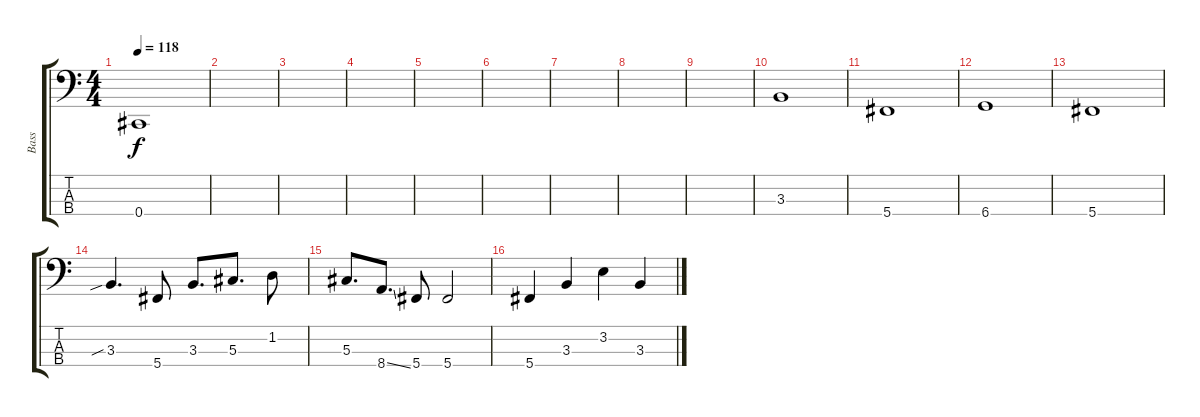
\track ("Bass " "Bass ") {instrument electricbassfinger}
\staff {score tabs}
\tuning (Gb2 Db2 Ab1 Db1) {hide}
\ts (4 4)
\tempo 118
\clef f4
\ks c
0.4{t}.1{dy f} |
|
|
|
|
|
|
|
|
3.3.1 |
5.4.1 |
6.4.1 |
5.4.1 |
3.3{sib}.4{d} 5.4.8 3.3.8{d} 5.3.8{d} 1.2.8 |
5.3.8{d} 8.4{ss}.8{d} 5.4.8 5.4.2 |
5.4.4 3.3.4 3.2.4 3.3.4
